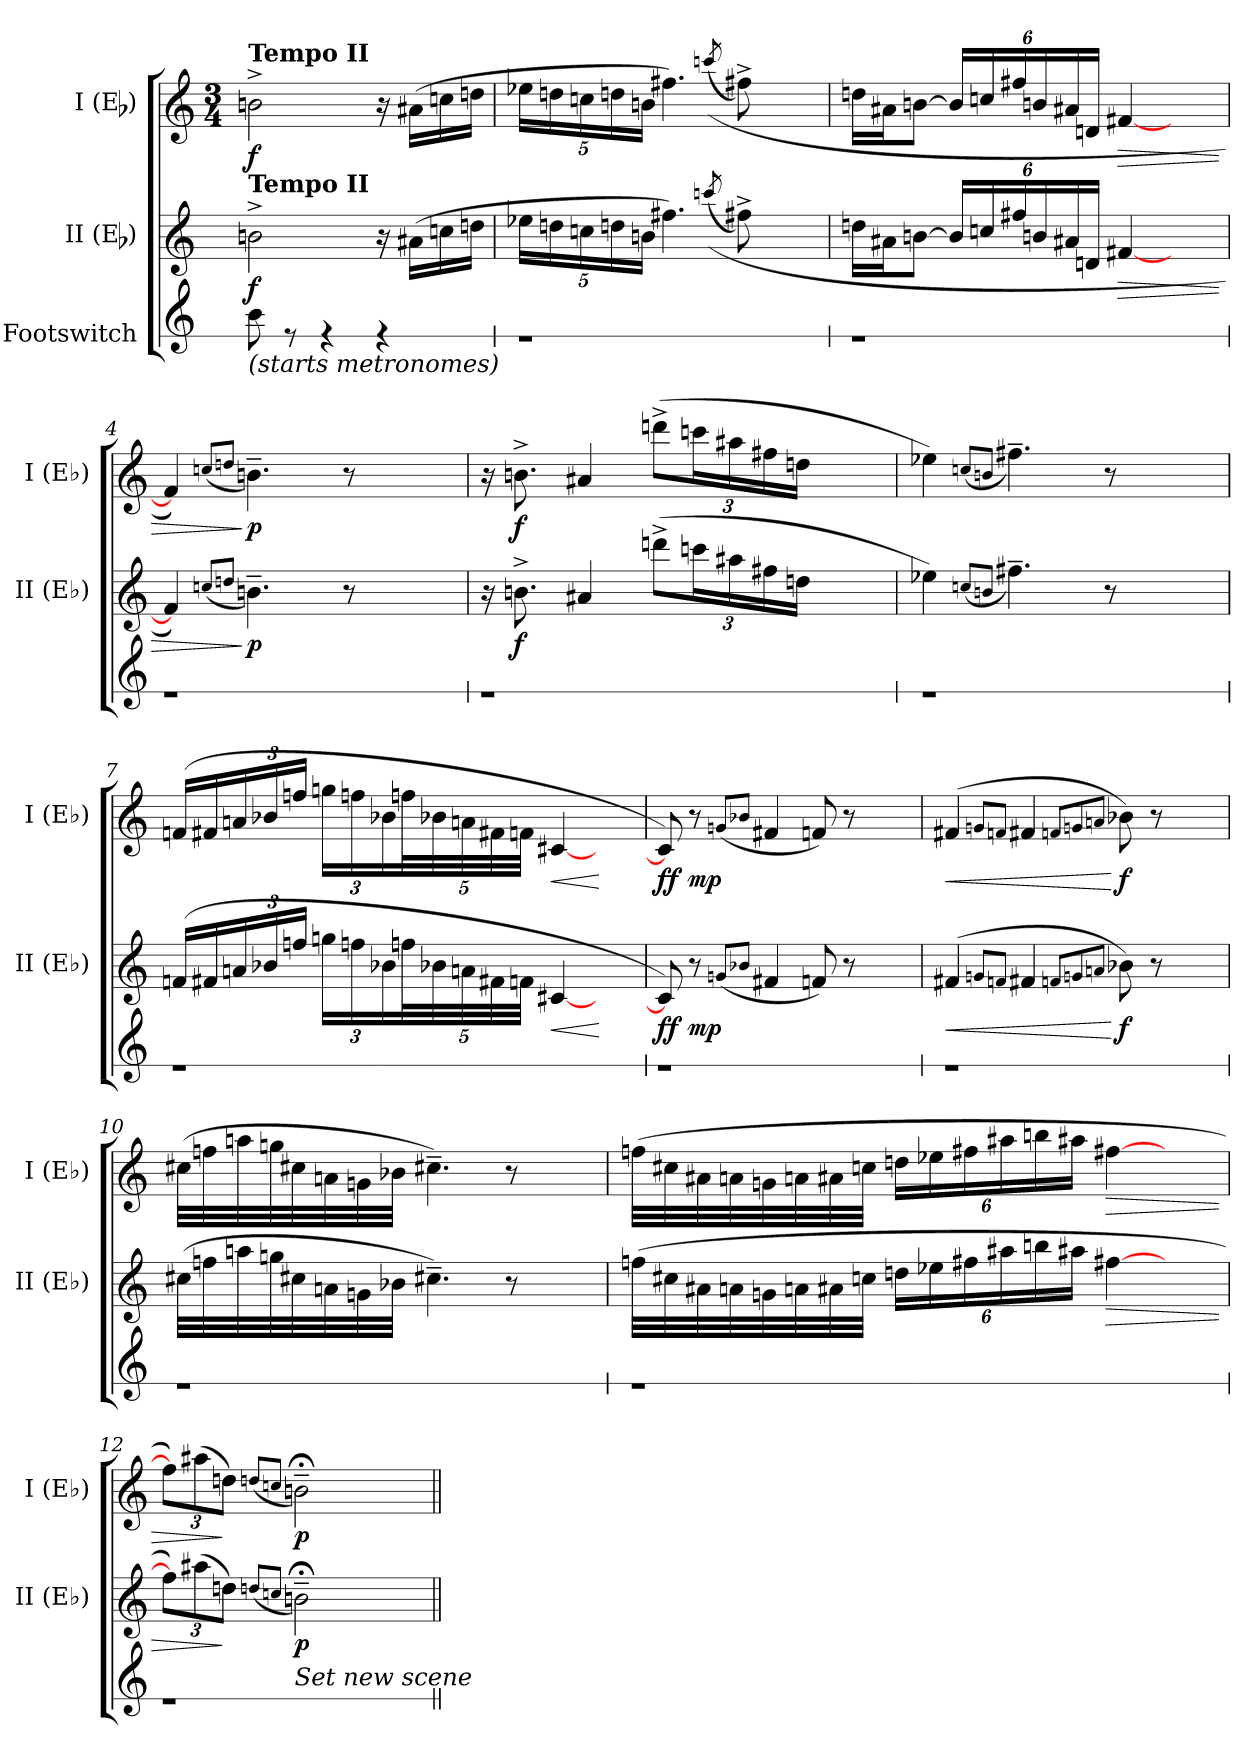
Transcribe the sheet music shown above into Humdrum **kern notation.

**kern	**kern	**dynam	**kern	**dynam
*part3	*part2	*part2	*part1	*part1
*staff3	*staff2	*staff2	*staff1	*staff1
*I"Footswitch	*I"II (Eb)	*	*I"I (Eb)	*
*	*I'II (Eb)	*	*I'I (Eb)	*
*stria1	*	*	*	*
*	*clefG2	*	*clefG2	*
*	*ITrd5c9	*	*ITrd5c9	*
*k[]	*k[b-e-a-]	*	*k[b-e-a-]	*
*	*	*	*M3/4	*
*MM72	*MM72	*	*MM72	*
=1	=1	=1	=1	=1
!	!	!	!LO:TX:b:B:t=Tempo II	!
!	!	!	!LO:TX:a:B:t=Tempo II	!
!LO:TX:b:i:t=(starts metronomes)	!	!	!	!
!LO:N:head=solid	!	!LO:DY:b	!	!LO:DY:b
8b\	2dn^>\	f	2dn^>\	f
8r	.	.	.	.
4r	.	.	.	.
4r	16r	.	16r	.
.	(>16c#X\LL	.	(>16c#X\LL	.
.	16e-X\	.	16e-X\	.
.	16fn\JJ	.	16fn\JJ	.
=2	=2	=2	=2	=2
*	*Xbrackettup	*	*Xbrackettup	*
1r	20g-X\LL	.	20g-X\LL	.
.	20fn\	.	20fn\	.
.	20e-X\	.	20e-X\	.
.	20fn\	.	20fn\	.
.	20dn\JJ	.	20dn\JJ	.
.	4.an\)	.	4.an\)	.
.	(<(8qee-X/	.	(<(8qee-X/	.
.	8an^>\)	.	8an^>\)	.
.	4ryy	.	4ryy	.
=3	=3	=3	=3	=3
1r	16fn\LL	.	16fn\LL	.
.	16c#X\J	.	16c#X\J	.
.	[8dn\J	.	[8dn\J	.
.	24d/LL]	.	24d/LL]	.
.	24e-X/	.	24e-X/	.
.	24an/	.	24an/	.
.	24dn/	.	24dn/	.
.	24c#X/	.	24c#X/	.
.	24Fn/JJ	.	24Fn/JJ	.
!	!	!LO:HP:b	!	!LO:HP:b
.	[4An/	>	[4An/	>
.	4ryy	.	4ryy	.
=4	=4	=4	=4	=4
1r	4A/])	.	4A/])	.
.	(<8qe-X/L	.	(<8qe-X/L	.
.	8qfn/J	.	8qfn/J	.
!	!	!LO:DY:n=1:b	!	!LO:DY:n=1:b
.	4.dn~>\)	] p	4.dn~>\)	] p
.	8r	.	8r	.
.	4ryy	.	4ryy	.
!!LO:LB:g=z
=5	=5	=5	=5	=5
1r	16r	.	16r	.
!	!	!LO:DY:b	!	!LO:DY:b
.	8.dn^>\	f	8.dn^>\	f
.	4c#X/	.	4c#X/	.
.	(>12ffn^>\L	.	(>12ffn^>\L	.
.	24ee-X\L	.	24ee-X\L	.
.	24cc#X\	.	24cc#X\	.
.	24an\	.	24an\	.
.	24fn\JJ	.	24fn\JJ	.
.	4ryy	.	4ryy	.
=6	=6	=6	=6	=6
1r	4g-X\)	.	4g-X\)	.
.	(<8qe-X/L	.	(<8qe-X/L	.
.	8qdn/J	.	8qdn/J	.
.	4.an~>\)	.	4.an~>\)	.
.	8r	.	8r	.
.	4ryy	.	4ryy	.
=7	=7	=7	=7	=7
1r	(>16A-X/LL	.	(>16A-X/LL	.
.	16An/	.	16An/	.
.	24cn/	.	24cn/	.
.	24d-X/	.	24d-X/	.
.	24a-X/JJ	.	24a-X/JJ	.
.	24b-X\LL	.	24b-X\LL	.
.	24a-X\	.	24a-X\	.
.	24d-X\	.	24d-X\	.
.	40a-X\L	.	40a-X\L	.
.	40d-X\	.	40d-X\	.
.	40cn\	.	40cn\	.
.	40An\	.	40An\	.
.	40A-X\JJJ	.	40A-X\JJJ	.
!	!	!LO:HP:b	!	!LO:HP:b
.	[4En/	<	[4En/	<
.	4ryy	[	4ryy	[
=8	=8	=8	=8	=8
!	!	!LO:DY:b	!	!LO:DY:b
1r	8E/])	ff	8E/])	ff
!	!	!LO:DY:b	!	!LO:DY:b
.	8r	mp	8r	mp
.	(<8qB-X/L	.	(<8qB-X/L	.
.	8qd-X/J	.	8qd-X/J	.
.	4An/	.	4An/	.
.	8A-X/)	.	8A-X/)	.
.	8r	.	8r	.
.	4ryy	.	4ryy	.
!!LO:LB:g=z
=9	=9	=9	=9	=9
!	!	!LO:HP:b	!	!LO:HP:b
1r	(4An/	<	(4An/	<
.	8qB-X/L	.	8qB-X/L	.
.	8qA-X/J	.	8qA-X/J	.
.	4An/	.	4An/	.
.	8qA-X/L	.	8qA-X/L	.
.	8qB-X/	.	8qB-X/	.
.	8qcn/J	.	8qcn/J	.
!	!	!LO:DY:n=1:b	!	!LO:DY:n=1:b
.	8d-X\)	[ f	8d-X\)	[ f
.	8r	.	8r	.
.	4ryy	.	4ryy	.
=10	=10	=10	=10	=10
1r	(>32en\LLL	.	(>32en\LLL	.
.	32a-X\	.	32a-X\	.
.	32ccn\	.	32ccn\	.
.	32b-X\	.	32b-X\	.
.	32en\	.	32en\	.
.	32cn\	.	32cn\	.
.	32B-X\	.	32B-X\	.
.	32d-X\JJJ	.	32d-X\JJJ	.
.	4.en~>\)	.	4.en~>\)	.
.	8r	.	8r	.
.	4ryy	.	4ryy	.
=11	=11	=11	=11	=11
1r	(>32a-X\LLL	.	(>32a-X\LLL	.
.	32en\	.	32en\	.
.	32c#X\	.	32c#X\	.
.	32cn\	.	32cn\	.
.	32B-X\	.	32B-X\	.
.	32cn\	.	32cn\	.
.	32c#X\	.	32c#X\	.
.	32e-X\JJJ	.	32e-X\JJJ	.
.	24fn\LL	.	24fn\LL	.
.	24g-X\	.	24g-X\	.
.	24an\	.	24an\	.
.	24cc#X\	.	24cc#X\	.
.	24ddn\	.	24ddn\	.
.	24cc#X\JJ	.	24cc#X\JJ	.
!	!	!LO:HP:b	!	!LO:HP:b
.	[4an\	>	[4an\	>
.	4ryy	.	4ryy	.
=12	=12	=12	=12	=12
*^	*	*	*	*
1r	4ryy	12a\L])	.	12a\L])	.
.	.	(>12cc#X\	.	(>12cc#X\	.
.	.	12fn\J)	]	12fn\J)	]
.	.	(<8qfn/L	.	(<8qfn/L	.
.	.	8qe-X/J	.	8qe-X/J	.
!	!LO:TX:a:i:t=Set new scene	!	!	!	!
!	!	!	!LO:DY:b	!	!LO:DY:b
.	2.ryy	2dn;<~>\)	p	2dn;<~>\)	p
.	.	4ryy	.	4ryy	.
*v	*v	*	*	*	*
=||	=||	=||	=||	=||
*-	*-	*-	*-	*-
